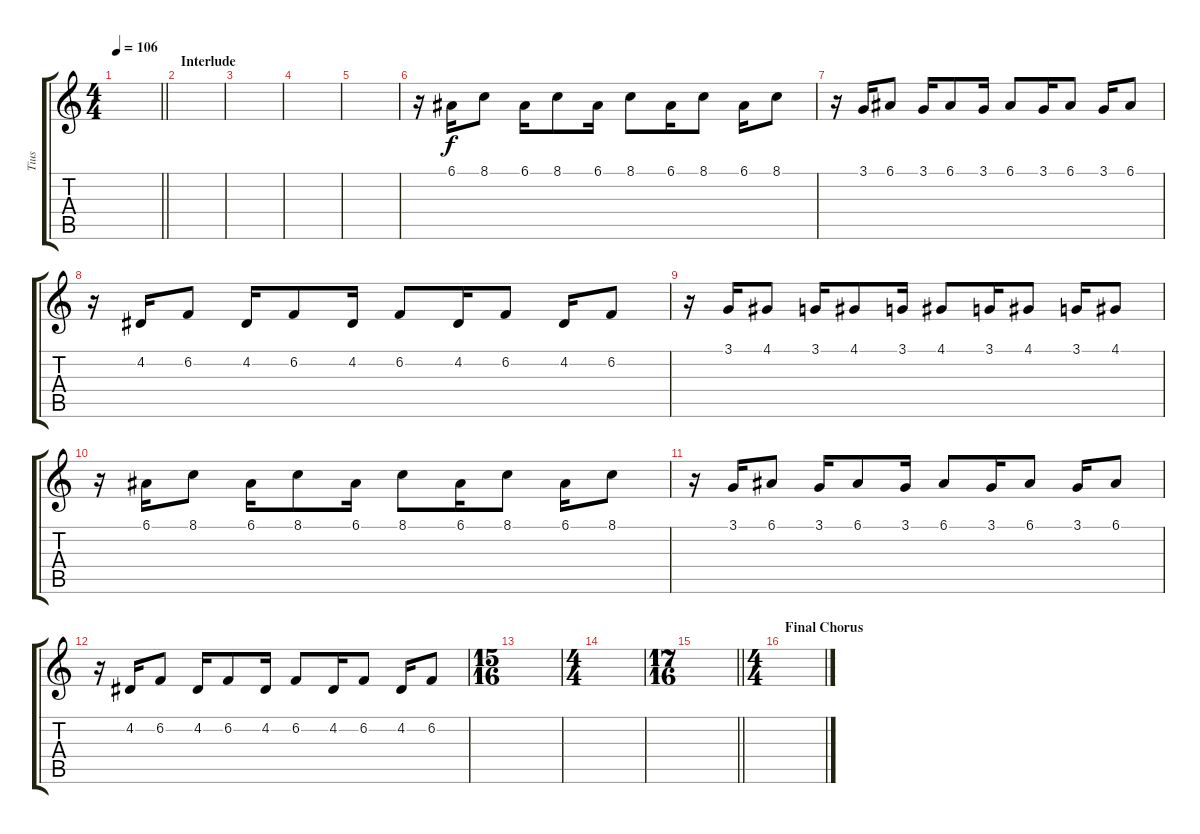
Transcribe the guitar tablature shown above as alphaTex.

\track ("Tius" "Tius") {instrument pad1newage}
\staff {score tabs}
\tuning (E4 B3 G3 D3 A2 E2) {hide}
\ts (4 4)
\tempo 106
\clef g2
\barLineRight lightlight
\ks c
|
\section ("" "Interlude")
|
|
|
|
r.16 6.1.16 8.1.8 6.1.16 8.1.8 6.1.16 8.1.8 6.1.16 8.1.8 6.1.16 8.1.8 |
r.16 3.1.16 6.1.8 3.1.16 6.1.8 3.1.16 6.1.8 3.1.16 6.1.8 3.1.16 6.1.8 |
r.16 4.2.16 6.2.8 4.2.16 6.2.8 4.2.16 6.2.8 4.2.16 6.2.8 4.2.16 6.2.8 |
r.16 3.1.16 4.1.8 3.1.16 4.1.8 3.1.16 4.1.8 3.1.16 4.1.8 3.1.16 4.1.8 |
r.16 6.1.16 8.1.8 6.1.16 8.1.8 6.1.16 8.1.8 6.1.16 8.1.8 6.1.16 8.1.8 |
r.16 3.1.16 6.1.8 3.1.16 6.1.8 3.1.16 6.1.8 3.1.16 6.1.8 3.1.16 6.1.8 |
r.16 4.2.16 6.2.8 4.2.16 6.2.8 4.2.16 6.2.8 4.2.16 6.2.8 4.2.16 6.2.8 |
\ts (15 16)
|
\ts (4 4)
|
\ts (17 16)
\barLineRight lightlight
|
\ts (4 4)
\section ("" "Final Chorus")
